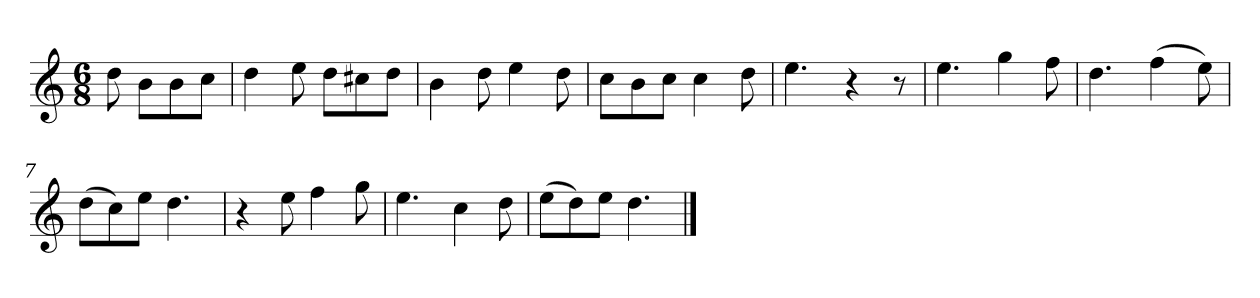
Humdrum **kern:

**kern
*part1
*staff1
*k[]
*M6/8
*MM120
=
8dd
8bL
8b
8ccJ
=1
4dd
8ee
8ddL
8cc#X
8ddJ
=2
4b
8dd
4ee
8dd
=3
8ccL
8b
8ccJ
4cc
8dd
=4
4.ee
4r
8r
=5
4.ee
4gg
8ff
=6
4.dd
(4ff
8ee)
=7
(8ddL
8cc)
8eeJ
4.dd
=8
4r
8ee
4ff
8gg
=9
4.ee
4cc
8dd
=10
(8eeL
8dd)
8eeJ
4.dd
==
*-
